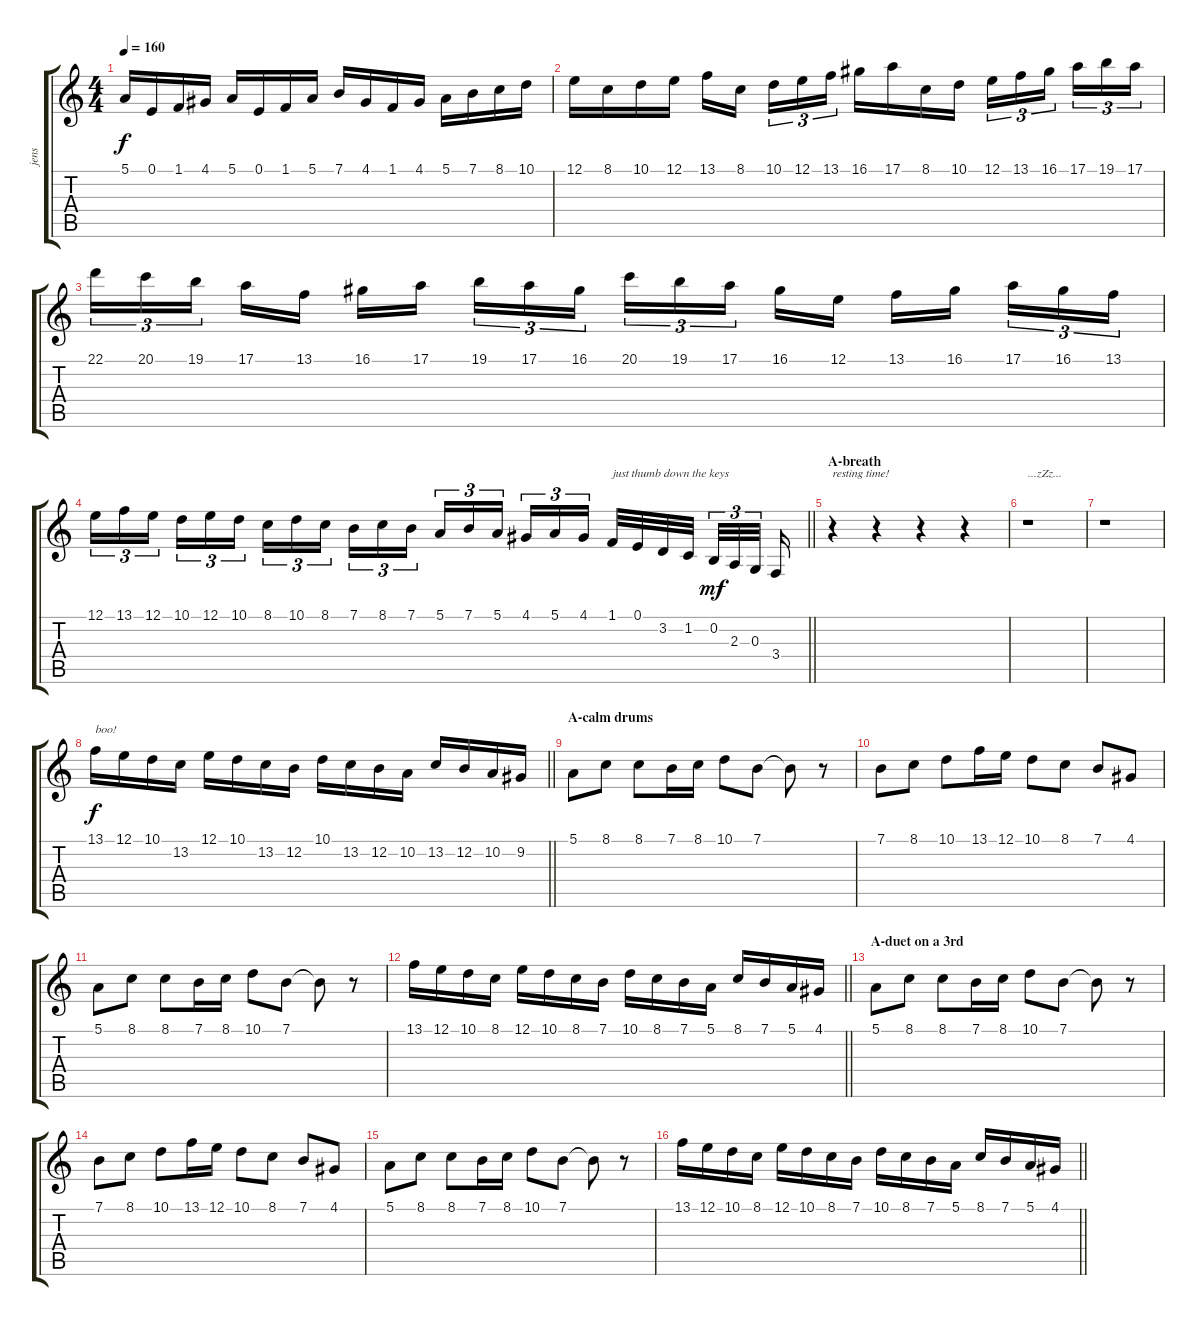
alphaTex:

\track ("jens" "jens") {instrument harpsichord}
\staff {score tabs}
\tuning (E4 B3 G3 D3 A2 E2) {hide}
\ts (4 4)
\tempo 160
\clef g2
\ks c
5.1.16{dy f} 0.1.16 1.1.16 4.1.16 5.1.16 0.1.16 1.1.16 5.1.16 7.1.16 4.1.16 1.1.16 4.1.16 5.1.16 7.1.16 8.1.16 10.1.16 |
12.1.16 8.1.16 10.1.16 12.1.16 13.1.16 8.1.16 10.1.16{tu (3 2)} 12.1.16{tu (3 2)} 13.1.16{tu (3 2)} 16.1.16 17.1.16 8.1.16 10.1.16 12.1.16{tu (3 2)} 13.1.16{tu (3 2)} 16.1.16{tu (3 2)} 17.1.16{tu (3 2)} 19.1.16{tu (3 2)} 17.1.16{tu (3 2)} |
22.1.16{tu (3 2)} 20.1.16{tu (3 2)} 19.1.16{tu (3 2)} 17.1.16 13.1.16 16.1.16 17.1.16 19.1.16{tu (3 2)} 17.1.16{tu (3 2)} 16.1.16{tu (3 2)} 20.1.16{tu (3 2)} 19.1.16{tu (3 2)} 17.1.16{tu (3 2)} 16.1.16 12.1.16 13.1.16 16.1.16 17.1.16{tu (3 2)} 16.1.16{tu (3 2)} 13.1.16{tu (3 2)} |
\barLineRight lightlight
12.1.16{tu (3 2)} 13.1.16{tu (3 2)} 12.1.16{tu (3 2)} 10.1.16{tu (3 2)} 12.1.16{tu (3 2)} 10.1.16{tu (3 2)} 8.1.16{tu (3 2)} 10.1.16{tu (3 2)} 8.1.16{tu (3 2)} 7.1.16{tu (3 2)} 8.1.16{tu (3 2)} 7.1.16{tu (3 2)} 5.1.16{tu (3 2)} 7.1.16{tu (3 2)} 5.1.16{tu (3 2)} 4.1.16{tu (3 2)} 5.1.16{tu (3 2)} 4.1.16{tu (3 2)} 1.1.32{txt "just thumb down the keys"} 0.1.32 3.2.32 1.2.32 0.2.32{tu (3 2) dy mf} 2.3.32{tu (3 2)} 0.3.32{tu (3 2)} 3.4.16 |
\section ("" "A-breath")
r.4{txt "resting time!"} r.4 r.4 r.4 |
r.1{txt "...zZz..."} |
r.1 |
\barLineRight lightlight
13.1.16{txt "boo!" dy f} 12.1.16 10.1.16 13.2.16 12.1.16 10.1.16 13.2.16 12.2.16 10.1.16 13.2.16 12.2.16 10.2.16 13.2.16 12.2.16 10.2.16 9.2.16 |
\section ("" "A-calm drums")
5.1.8 8.1.8 8.1.8 7.1.16 8.1.16 10.1.8 7.1.8 7.1{t}.8 r.8 |
7.1.8 8.1.8 10.1.8 13.1.16 12.1.16 10.1.8 8.1.8 7.1.8 4.1.8 |
5.1.8 8.1.8 8.1.8 7.1.16 8.1.16 10.1.8 7.1.8 7.1{t}.8 r.8 |
\barLineRight lightlight
13.1.16 12.1.16 10.1.16 8.1.16 12.1.16 10.1.16 8.1.16 7.1.16 10.1.16 8.1.16 7.1.16 5.1.16 8.1.16 7.1.16 5.1.16 4.1.16 |
\section ("" "A-duet on a 3rd")
5.1.8 8.1.8 8.1.8 7.1.16 8.1.16 10.1.8 7.1.8 7.1{t}.8 r.8 |
7.1.8 8.1.8 10.1.8 13.1.16 12.1.16 10.1.8 8.1.8 7.1.8 4.1.8 |
5.1.8 8.1.8 8.1.8 7.1.16 8.1.16 10.1.8 7.1.8 7.1{t}.8 r.8 |
\barLineRight lightlight
13.1.16 12.1.16 10.1.16 8.1.16 12.1.16 10.1.16 8.1.16 7.1.16 10.1.16 8.1.16 7.1.16 5.1.16 8.1.16 7.1.16 5.1.16 4.1.16
